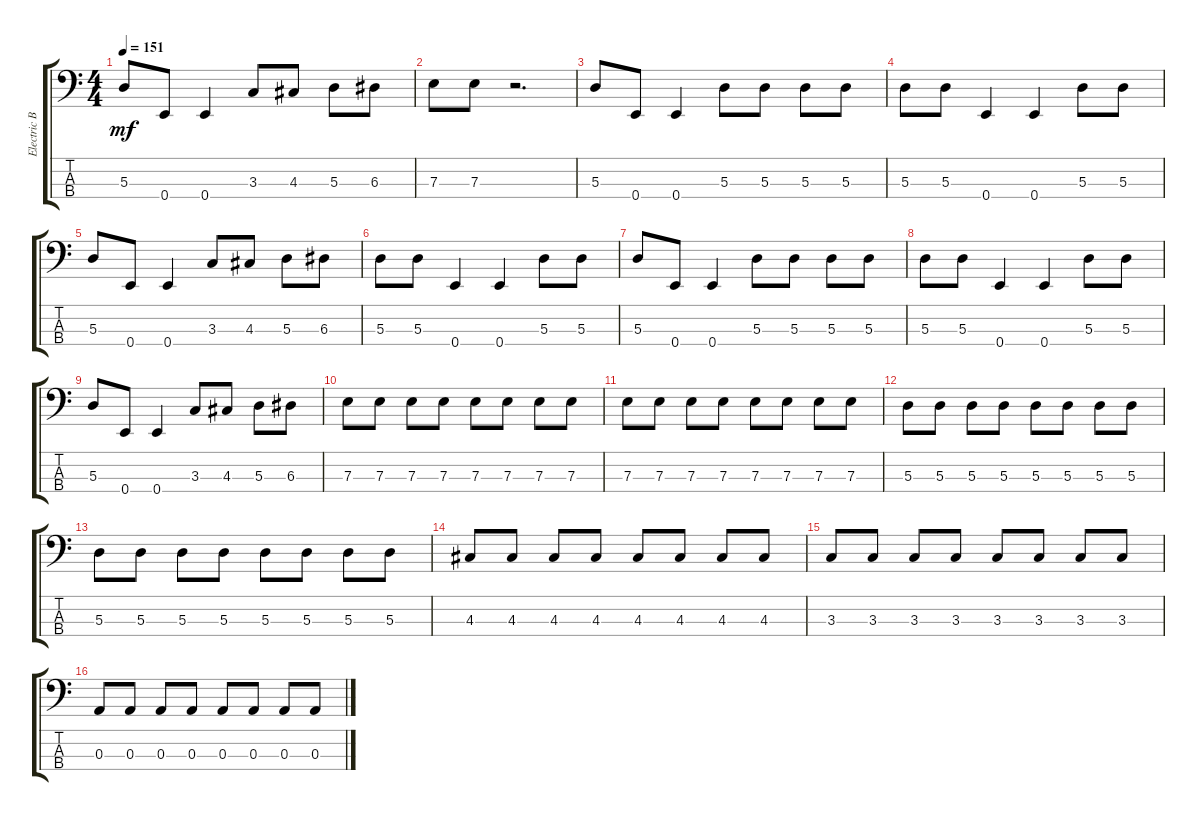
\track ("Electric Bass" "Electric B") {instrument electricbassfinger}
\staff {score tabs}
\tuning (G2 D2 A1 E1) {hide}
\ts (4 4)
\tempo 151
\clef f4
\ks c
5.3.8{dy mf} 0.4.8 0.4.4 3.3.8 4.3.8 5.3.8 6.3.8 |
7.3.8 7.3.8 r.2{d} |
5.3.8 0.4.8 0.4.4 5.3.8 5.3.8 5.3.8 5.3.8 |
5.3.8 5.3.8 0.4.4 0.4.4 5.3.8 5.3.8 |
5.3.8 0.4.8 0.4.4 3.3.8 4.3.8 5.3.8 6.3.8 |
5.3.8 5.3.8 0.4.4 0.4.4 5.3.8 5.3.8 |
5.3.8 0.4.8 0.4.4 5.3.8 5.3.8 5.3.8 5.3.8 |
5.3.8 5.3.8 0.4.4 0.4.4 5.3.8 5.3.8 |
5.3.8 0.4.8 0.4.4 3.3.8 4.3.8 5.3.8 6.3.8 |
7.3.8 7.3.8 7.3.8 7.3.8 7.3.8 7.3.8 7.3.8 7.3.8 |
7.3.8 7.3.8 7.3.8 7.3.8 7.3.8 7.3.8 7.3.8 7.3.8 |
5.3.8 5.3.8 5.3.8 5.3.8 5.3.8 5.3.8 5.3.8 5.3.8 |
5.3.8 5.3.8 5.3.8 5.3.8 5.3.8 5.3.8 5.3.8 5.3.8 |
4.3.8 4.3.8 4.3.8 4.3.8 4.3.8 4.3.8 4.3.8 4.3.8 |
3.3.8 3.3.8 3.3.8 3.3.8 3.3.8 3.3.8 3.3.8 3.3.8 |
0.3.8 0.3.8 0.3.8 0.3.8 0.3.8 0.3.8 0.3.8 0.3.8
